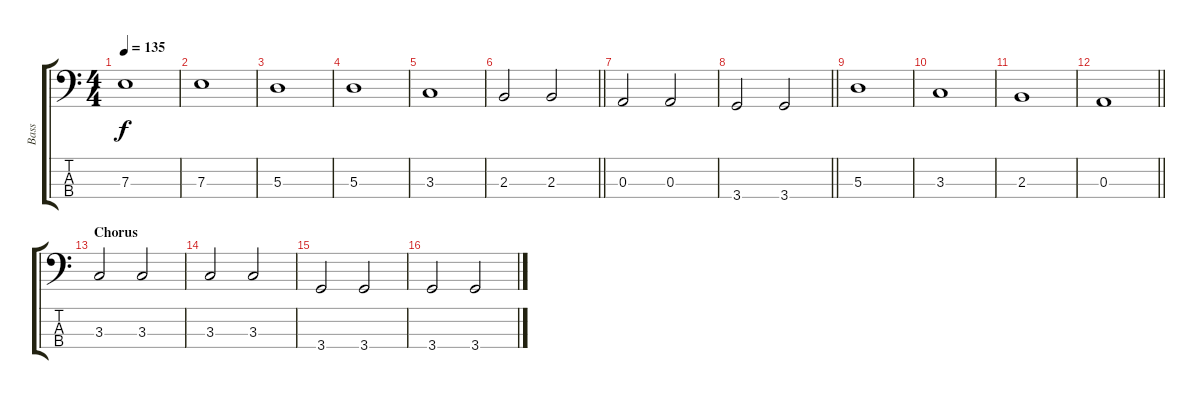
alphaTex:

\track ("Bass" "Bass") {instrument electricbassfinger}
\staff {score tabs}
\tuning (G2 D2 A1 E1) {hide}
\ts (4 4)
\tempo 135
\clef f4
\ks c
7.3.1{dy f} |
7.3.1 |
5.3.1 |
5.3.1 |
3.3.1 |
\barLineRight lightlight
2.3.2 2.3.2 |
0.3.2 0.3.2 |
\barLineRight lightlight
3.4.2 3.4.2 |
5.3.1 |
3.3.1 |
2.3.1 |
\barLineRight lightlight
0.3.1 |
\section ("" "Chorus")
3.3.2 3.3.2 |
3.3.2 3.3.2 |
3.4.2 3.4.2 |
3.4.2 3.4.2
